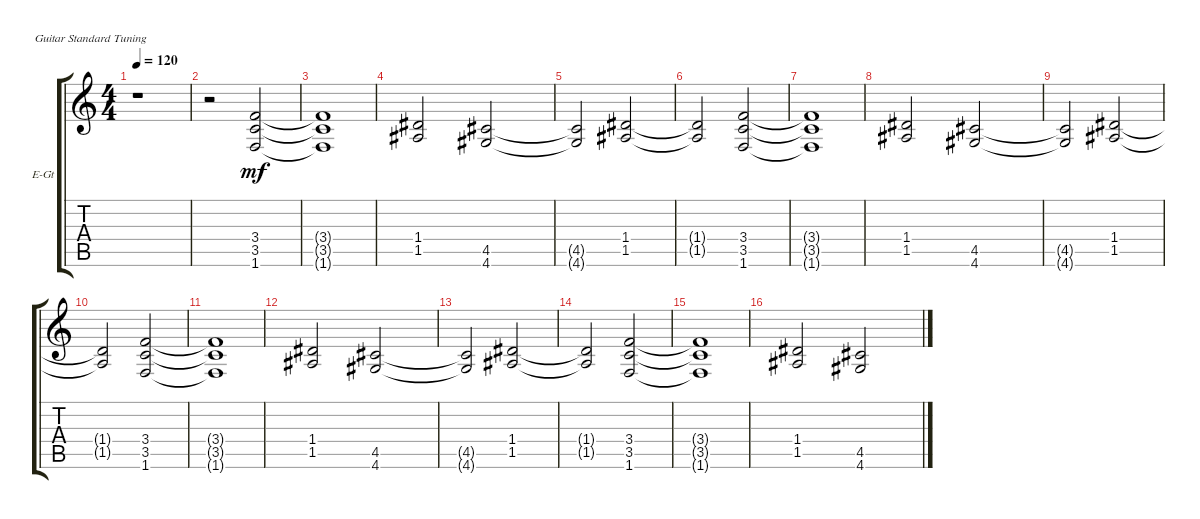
\defaultSystemsLayout 4
\bracketExtendMode groupsimilarinstruments
\firstSystemTrackNameOrientation horizontal
\otherSystemsTrackNameOrientation horizontal
\track ("Electric Guitar" "E-Gt") {instrument distortionguitar}
\staff {score tabs}
\tuning (E4 B3 G3 D3 A2 E2)
\ts (4 4)
\tempo 120
\clef g2
\scale
0.333333
\ks c
r.1{dy mf} |
\scale
0.333333 r.2 (1.6 3.5 3.4).2 |
\scale
0.333333 (1.6{t} 3.5{t} 3.4{t}).1 |
\scale
0.333333 (1.5 1.4).2 (4.5 4.6).2 |
\scale
0.333333 (4.6{t} 4.5{t}).2 (1.5 1.4).2 |
\scale
0.333333 (1.4{t} 1.5{t}).2 (3.5 3.4 1.6).2 |
\scale
0.333333 (1.6{t} 3.5{t} 3.4{t}).1 |
\scale
0.333333 (1.4 1.5).2 (4.5 4.6).2 |
\scale
0.333333 (4.5{t} 4.6{t}).2 (1.5 1.4).2 |
\scale
0.333333 (1.4{t} 1.5{t}).2 (3.5 3.4 1.6).2 |
\scale
0.333333 (1.6{t} 3.5{t} 3.4{t}).1 |
\scale
0.333333 (1.4 1.5).2 (4.6 4.5).2 |
\scale
0.333333 (4.5{t} 4.6{t}).2 (1.5 1.4).2 |
\scale
0.333333 (1.4{t} 1.5{t}).2 (3.5 3.4 1.6).2 |
\scale
0.333333 (1.6{t} 3.5{t} 3.4{t}).1 |
\scale
0.333333 (1.4 1.5).2 (4.5 4.6).2
